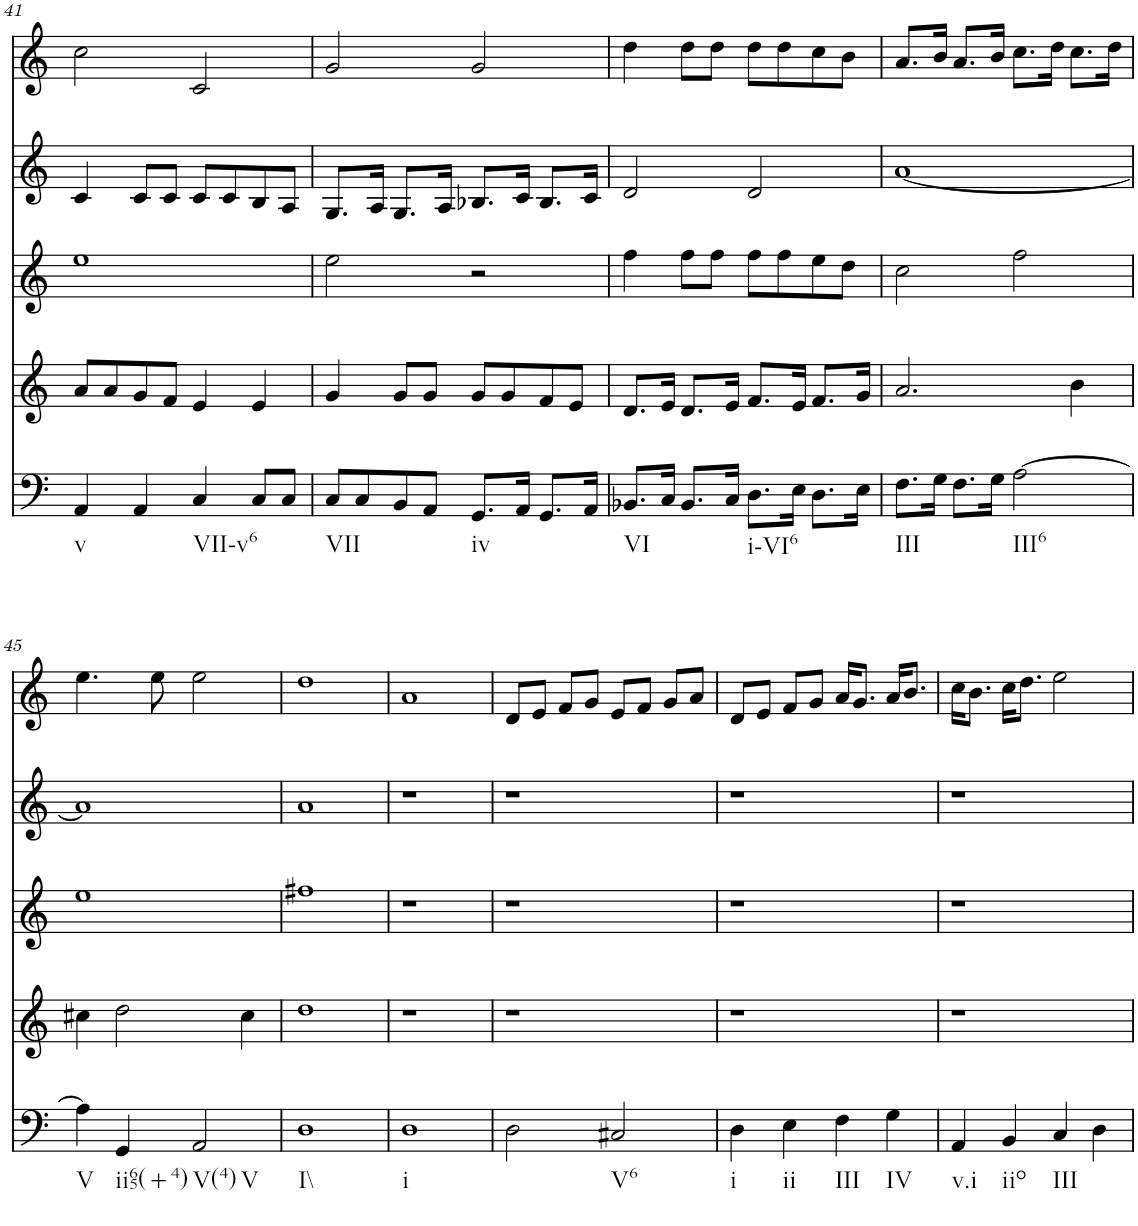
**kern	**kern	**kern	**kern	**kern
*part5	*part4	*part3	*part2	*part1
*staff5	*staff4	*staff3	*staff2	*staff1
*I"vox	*I"vox	*I"vox	*I"vox	*I"vox
!!LO:PB:g=z
*clefF4	*clefG2	*clefG2	*clefG2	*clefG2
*k[]	*k[]	*k[]	*k[]	*k[]
*M4/4	*M4/4	*M4/4	*M4/4	*M4/4
=41	=41	=41	=41	=41
!LO:TX:b:t=v	!	!	!	!
4AA/	8a/L	1ee	4c/	2cc\
.	8a/	.	.	.
4AA/	8g/	.	8c/L	.
.	8f/J	.	8c/J	.
!LO:TX:b:t=VII-v6	!	!	!	!
4C/	4e/	.	8c/L	2c/
.	.	.	8c/	.
8C/L	4e/	.	8B/	.
8C/J	.	.	8A/J	.
=42	=42	=42	=42	=42
!LO:TX:b:t=VII	!	!	!	!
8C/L	4g/	2ee\	8.G/L	2g/
8C/	.	.	.	.
.	.	.	16A/Jk	.
8BB/	8g/L	.	8.G/L	.
8AA/J	8g/J	.	.	.
.	.	.	16A/Jk	.
!LO:TX:b:t=iv	!	!	!	!
8.GG/L	8g/L	2r	8.B-X/L	2g/
.	8g/	.	.	.
16AA/Jk	.	.	16c/Jk	.
8.GG/L	8f/	.	8.B-/L	.
.	8e/J	.	.	.
16AA/Jk	.	.	16c/Jk	.
=43	=43	=43	=43	=43
!LO:TX:b:t=VI	!	!	!	!
8.BB-X/L	8.d/L	4ff\	2d/	4dd\
16C/Jk	16e/Jk	.	.	.
8.BB-/L	8.d/L	8ff\L	.	8dd\L
.	.	8ff\J	.	8dd\J
16C/Jk	16e/Jk	.	.	.
!LO:TX:b:t=i-VI6	!	!	!	!
8.D\L	8.f/L	8ff\L	2d/	8dd\L
.	.	8ff\	.	8dd\
16E\Jk	16e/Jk	.	.	.
8.D\L	8.f/L	8ee\	.	8cc\
.	.	8dd\J	.	8b\J
16E\Jk	16g/Jk	.	.	.
=44	=44	=44	=44	=44
!LO:TX:b:t=III	!	!	!	!
8.F\L	2.a/	2cc\	[1a	8.a/L
16G\Jk	.	.	.	16b/Jk
8.F\L	.	.	.	8.a/L
16G\Jk	.	.	.	16b/Jk
!LO:TX:b:t=III6	!	!	!	!
[2A\	.	2ff\	.	8.cc\L
.	.	.	.	16dd\Jk
.	4b\	.	.	8.cc\L
.	.	.	.	16dd\Jk
!!LO:LB:g=z
=45	=45	=45	=45	=45
!LO:TX:b:t=V	!	!	!	!
4A\]	4cc#X\	1ee	1a]	4.ee\
!LO:TX:b:t=ii65(+4)	!	!	!	!
4GG/	2dd\	.	.	.
.	.	.	.	8ee\
!LO:TX:b:t=V(4)	!	!	!	!
!LO:TX:b:t=V	!	!	!	!
2AA/	.	.	.	2ee\
.	4cc#\	.	.	.
=46	=46	=46	=46	=46
!LO:TX:b:t=I\\	!	!	!	!
1D	1dd	1ff#X	1a	1dd
=47	=47	=47	=47	=47
!LO:TX:b:t=i	!	!	!	!
1D	1r	1r	1r	1a
=48	=48	=48	=48	=48
2D\	1r	1r	1r	8d/L
.	.	.	.	8e/J
.	.	.	.	8f/L
.	.	.	.	8g/J
!LO:TX:b:t=V6	!	!	!	!
2C#X/	.	.	.	8e/L
.	.	.	.	8f/J
.	.	.	.	8g/L
.	.	.	.	8a/J
=49	=49	=49	=49	=49
!LO:TX:b:t=i	!	!	!	!
4D\	1r	1r	1r	8d/L
.	.	.	.	8e/J
!LO:TX:b:t=ii	!	!	!	!
4E\	.	.	.	8f/L
.	.	.	.	8g/J
!LO:TX:b:t=III	!	!	!	!
4F\	.	.	.	16a/KL
.	.	.	.	8.g/J
!LO:TX:b:t=IV	!	!	!	!
4G\	.	.	.	16a/KL
.	.	.	.	8.b/J
=50	=50	=50	=50	=50
!LO:TX:b:t=v.i	!	!	!	!
4AA/	1r	1r	1r	16cc\KL
.	.	.	.	8.b\J
!LO:TX:b:t=iio	!	!	!	!
4BB/	.	.	.	16cc\KL
.	.	.	.	8.dd\J
!LO:TX:b:t=III	!	!	!	!
4C/	.	.	.	2ee\
4D\	.	.	.	.
=	=	=	=	=
*-	*-	*-	*-	*-
